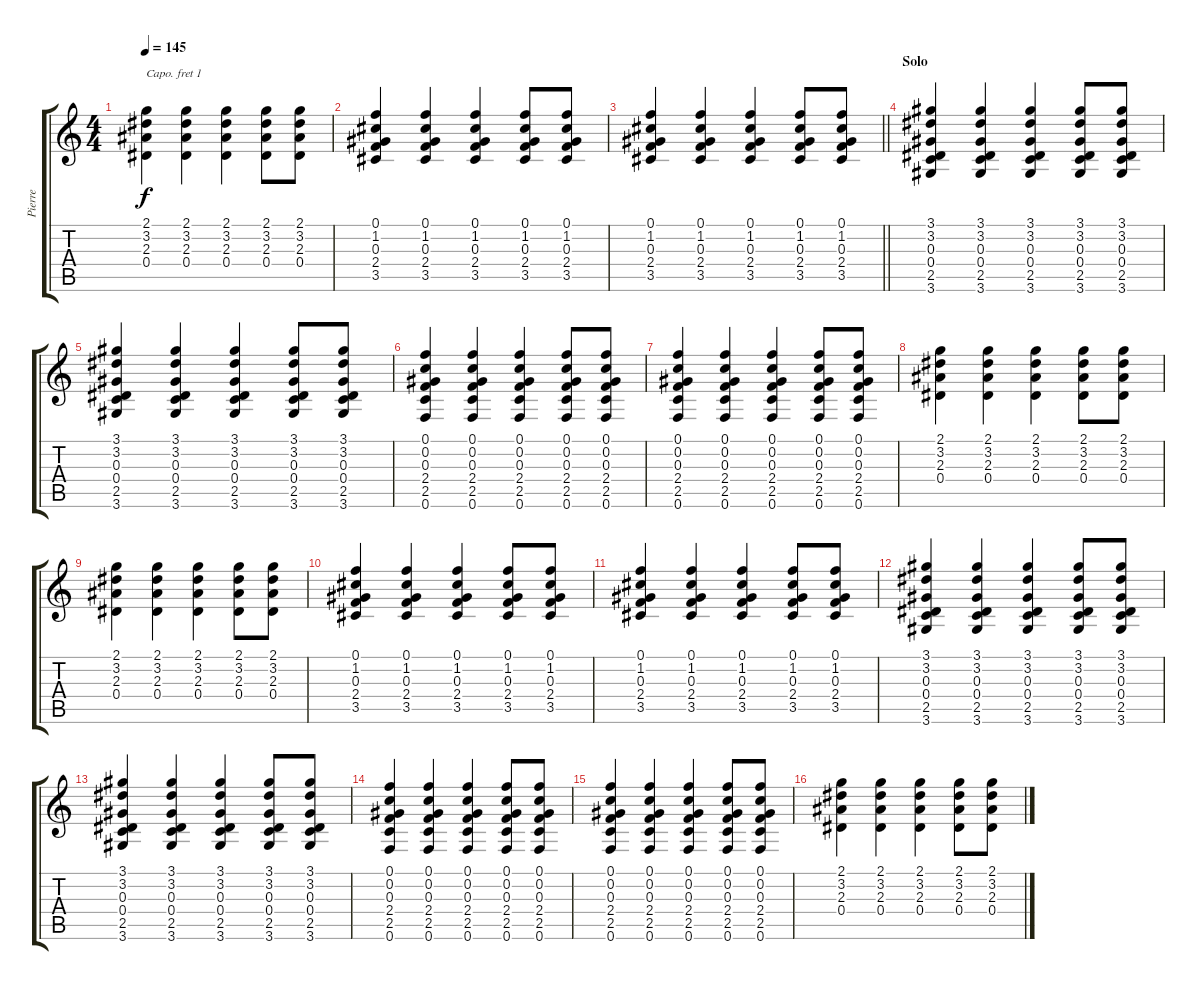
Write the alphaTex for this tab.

\track ("Pierre" "Pierre") {instrument acousticguitarsteel}
\staff {score tabs}
\capo 1
\tuning (E4 B3 G3 D3 A2 E2) {hide}
\ts (4 4)
\tempo 145
\clef g2
\ks c
(2.1 3.2 2.3 0.4).4{dy f} (2.1 3.2 2.3 0.4).4 (2.1 3.2 2.3 0.4).4 (2.1 3.2 2.3 0.4).8 (2.1 3.2 2.3 0.4).8 |
(0.1 1.2 0.3 2.4 3.5).4 (0.1 1.2 0.3 2.4 3.5).4 (0.1 1.2 0.3 2.4 3.5).4 (0.1 1.2 0.3 2.4 3.5).8 (0.1 1.2 0.3 2.4 3.5).8 |
\barLineRight lightlight
(0.1 1.2 0.3 2.4 3.5).4 (0.1 1.2 0.3 2.4 3.5).4 (0.1 1.2 0.3 2.4 3.5).4 (0.1 1.2 0.3 2.4 3.5).8 (0.1 1.2 0.3 2.4 3.5).8 |
\section ("" "Solo")
(3.1 3.2 0.3 0.4 2.5 3.6).4 (3.1 3.2 0.3 0.4 2.5 3.6).4 (3.1 3.2 0.3 0.4 2.5 3.6).4 (3.1 3.2 0.3 0.4 2.5 3.6).8 (3.1 3.2 0.3 0.4 2.5 3.6).8 |
(3.1 3.2 0.3 0.4 2.5 3.6).4 (3.1 3.2 0.3 0.4 2.5 3.6).4 (3.1 3.2 0.3 0.4 2.5 3.6).4 (3.1 3.2 0.3 0.4 2.5 3.6).8 (3.1 3.2 0.3 0.4 2.5 3.6).8 |
(0.1 0.2 0.3 2.4 2.5 0.6).4 (0.1 0.2 0.3 2.4 2.5 0.6).4 (0.1 0.2 0.3 2.4 2.5 0.6).4 (0.1 0.2 0.3 2.4 2.5 0.6).8 (0.1 0.2 0.3 2.4 2.5 0.6).8 |
(0.1 0.2 0.3 2.4 2.5 0.6).4 (0.1 0.2 0.3 2.4 2.5 0.6).4 (0.1 0.2 0.3 2.4 2.5 0.6).4 (0.1 0.2 0.3 2.4 2.5 0.6).8 (0.1 0.2 0.3 2.4 2.5 0.6).8 |
(2.1 3.2 2.3 0.4).4 (2.1 3.2 2.3 0.4).4 (2.1 3.2 2.3 0.4).4 (2.1 3.2 2.3 0.4).8 (2.1 3.2 2.3 0.4).8 |
(2.1 3.2 2.3 0.4).4 (2.1 3.2 2.3 0.4).4 (2.1 3.2 2.3 0.4).4 (2.1 3.2 2.3 0.4).8 (2.1 3.2 2.3 0.4).8 |
(0.1 1.2 0.3 2.4 3.5).4 (0.1 1.2 0.3 2.4 3.5).4 (0.1 1.2 0.3 2.4 3.5).4 (0.1 1.2 0.3 2.4 3.5).8 (0.1 1.2 0.3 2.4 3.5).8 |
(0.1 1.2 0.3 2.4 3.5).4 (0.1 1.2 0.3 2.4 3.5).4 (0.1 1.2 0.3 2.4 3.5).4 (0.1 1.2 0.3 2.4 3.5).8 (0.1 1.2 0.3 2.4 3.5).8 |
(3.1 3.2 0.3 0.4 2.5 3.6).4 (3.1 3.2 0.3 0.4 2.5 3.6).4 (3.1 3.2 0.3 0.4 2.5 3.6).4 (3.1 3.2 0.3 0.4 2.5 3.6).8 (3.1 3.2 0.3 0.4 2.5 3.6).8 |
(3.1 3.2 0.3 0.4 2.5 3.6).4 (3.1 3.2 0.3 0.4 2.5 3.6).4 (3.1 3.2 0.3 0.4 2.5 3.6).4 (3.1 3.2 0.3 0.4 2.5 3.6).8 (3.1 3.2 0.3 0.4 2.5 3.6).8 |
(0.1 0.2 0.3 2.4 2.5 0.6).4 (0.1 0.2 0.3 2.4 2.5 0.6).4 (0.1 0.2 0.3 2.4 2.5 0.6).4 (0.1 0.2 0.3 2.4 2.5 0.6).8 (0.1 0.2 0.3 2.4 2.5 0.6).8 |
(0.1 0.2 0.3 2.4 2.5 0.6).4 (0.1 0.2 0.3 2.4 2.5 0.6).4 (0.1 0.2 0.3 2.4 2.5 0.6).4 (0.1 0.2 0.3 2.4 2.5 0.6).8 (0.1 0.2 0.3 2.4 2.5 0.6).8 |
(2.1 3.2 2.3 0.4).4 (2.1 3.2 2.3 0.4).4 (2.1 3.2 2.3 0.4).4 (2.1 3.2 2.3 0.4).8 (2.1 3.2 2.3 0.4).8
